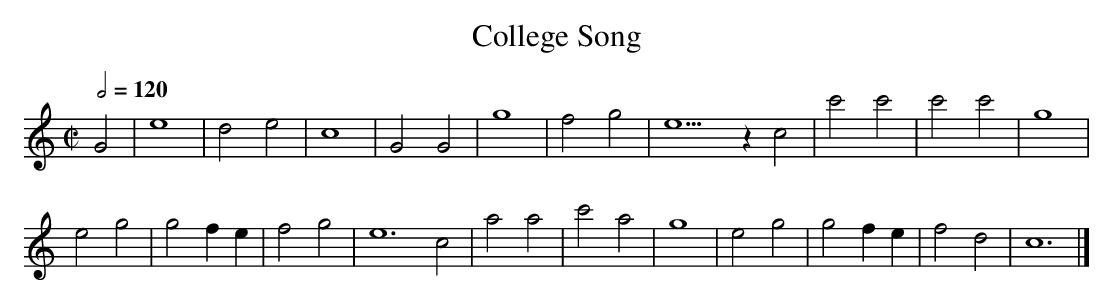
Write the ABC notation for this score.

X:1
T:College Song
M:C|
K:C
L:1/4
Q:1/2=120
 G2 | e4 | d2e2 | c4 | G2G2 | g4 | f2 g2 | e5 z c2| c'2c'2 | c'2c'2 | g4 |
 e2g2 | g2fe | f2g2 | e6 c2 | a2a2 | c'2a2 | g4 | e2g2 | g2fe | f2d2 | c6 |]
